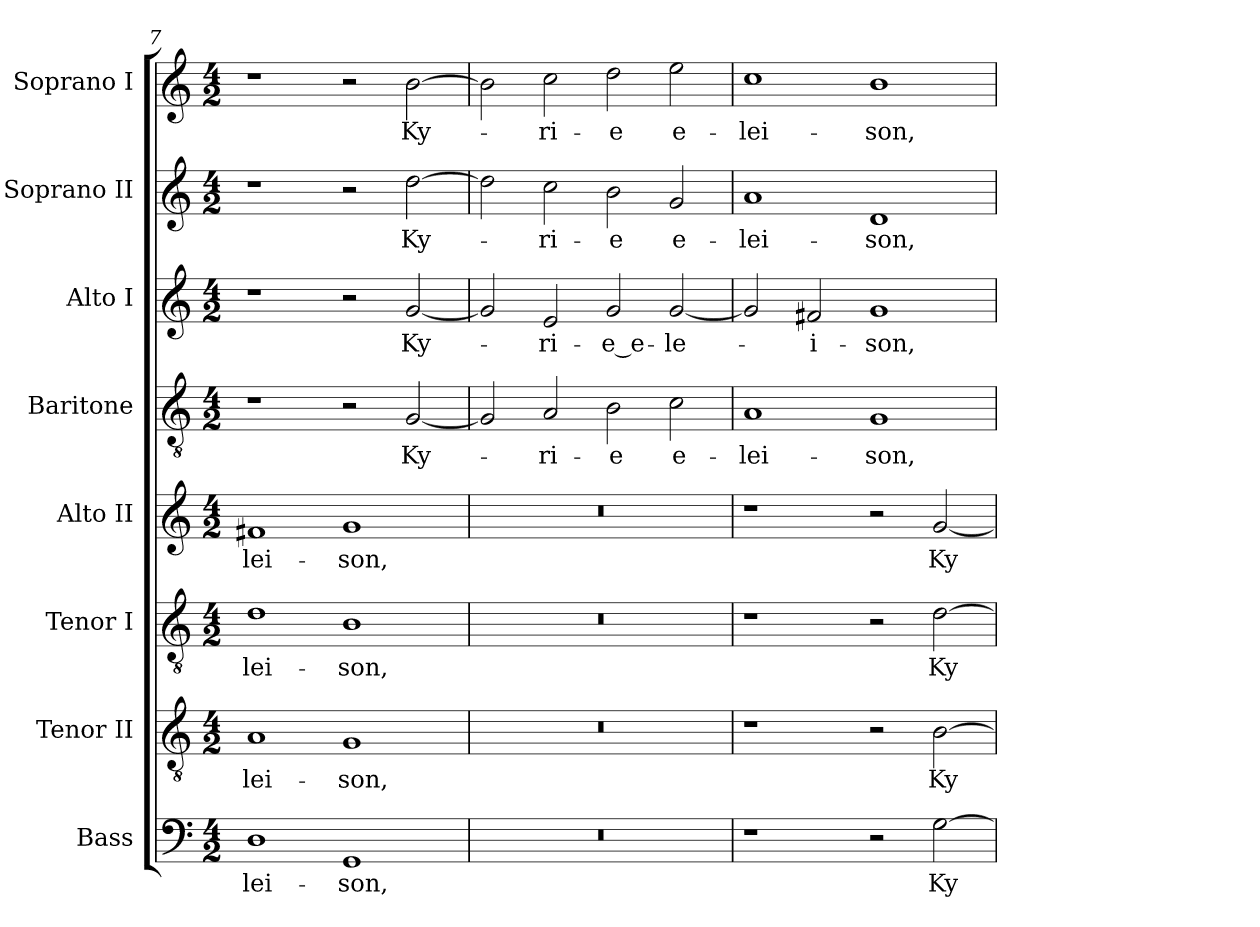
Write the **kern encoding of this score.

**kern	**text	**kern	**text	**kern	**text	**kern	**text	**kern	**text	**kern	**text	**kern	**text	**kern	**text
*part8	*part8	*part7	*part7	*part6	*part6	*part5	*part5	*part4	*part4	*part3	*part3	*part2	*part2	*part1	*part1
*staff8	*staff8	*staff7	*staff7	*staff6	*staff6	*staff5	*staff5	*staff4	*staff4	*staff3	*staff3	*staff2	*staff2	*staff1	*staff1
*I"Bass	*	*I"Tenor II	*	*I"Tenor I	*	*I"Alto II	*	*I"Baritone	*	*I"Alto I	*	*I"Soprano II	*	*I"Soprano I	*
*clefF4	*	*clefGv2	*	*clefGv2	*	*clefG2	*	*clefGv2	*	*clefG2	*	*clefG2	*	*clefG2	*
*ITrd7c12	*	*ITrd7c12	*	*ITrd7c12	*	*	*	*ITrd7c12	*	*	*	*	*	*	*
*k[]	*	*k[]	*	*k[]	*	*k[]	*	*k[]	*	*k[]	*	*k[]	*	*k[]	*
*C:	*	*C:	*	*C:	*	*C:	*	*C:	*	*C:	*	*C:	*	*C:	*
*M4/2	*	*M4/2	*	*M4/2	*	*M4/2	*	*M4/2	*	*M4/2	*	*M4/2	*	*M4/2	*
=7	=7	=7	=7	=7	=7	=7	=7	=7	=7	=7	=7	=7	=7	=7	=7
!	!LO:LY:b:color=#000000	!	!	!	!	!	!	!	!	!	!	!	!	!	!
!	!	!	!LO:LY:b:color=#000000	!	!	!	!	!	!	!	!	!	!	!	!
!	!	!	!	!	!LO:LY:b:color=#000000	!	!	!	!	!	!	!	!	!	!
!	!	!	!	!	!	!	!LO:LY:b:color=#000000	!	!	!	!	!	!	!	!
1DDi	-lei-	1AAi	-lei-	1Di	-lei-	1f#Xi	-lei-	1r	.	1r	.	1r	.	1r	.
!	!LO:LY:b:color=#000000	!	!	!	!	!	!	!	!	!	!	!	!	!	!
!	!	!	!LO:LY:b:color=#000000	!	!	!	!	!	!	!	!	!	!	!	!
!	!	!	!	!	!LO:LY:b:color=#000000	!	!	!	!	!	!	!	!	!	!
!	!	!	!	!	!	!	!LO:LY:b:color=#000000	!	!	!	!	!	!	!	!
1GGGi	-son,	1GGi	-son,	1BBi	-son,	1gi	-son,	2r	.	2r	.	2r	.	2r	.
!	!	!	!	!	!	!	!	!	!LO:LY:b:color=#000000	!	!	!	!	!	!
!	!	!	!	!	!	!	!	!	!	!	!LO:LY:b:color=#000000	!	!	!	!
!	!	!	!	!	!	!	!	!	!	!	!	!	!LO:LY:b:color=#000000	!	!
!	!	!	!	!	!	!	!	!	!	!	!	!	!	!	!LO:LY:b:color=#000000
.	.	.	.	.	.	.	.	[<2GGi/	Ky-	[<2gi/	Ky-	[>2ddi\	Ky-	[>2bi\	Ky-
=8	=8	=8	=8	=8	=8	=8	=8	=8	=8	=8	=8	=8	=8	=8	=8
!LO:N:vis=1	!	!LO:N:vis=1	!	!LO:N:vis=1	!	!LO:N:vis=1	!	!	!	!	!	!	!	!	!
0r	.	0r	.	0r	.	0r	.	2GGi/]	.	2gi/]	.	2ddi\]	.	2bi\]	.
!	!	!	!	!	!	!	!	!	!LO:LY:b:color=#000000	!	!	!	!	!	!
!	!	!	!	!	!	!	!	!	!	!	!LO:LY:b:color=#000000	!	!	!	!
!	!	!	!	!	!	!	!	!	!	!	!	!	!LO:LY:b:color=#000000	!	!
!	!	!	!	!	!	!	!	!	!	!	!	!	!	!	!LO:LY:b:color=#000000
.	.	.	.	.	.	.	.	2AAi/	-ri-	2ei/	-ri-	2cci\	-ri-	2cci\	-ri-
!	!	!	!	!	!	!	!	!	!LO:LY:b:color=#000000	!	!	!	!	!	!
!	!	!	!	!	!	!	!	!	!	!	!LO:LY:b:color=#000000	!	!	!	!
!	!	!	!	!	!	!	!	!	!	!	!	!	!LO:LY:b:color=#000000	!	!
!	!	!	!	!	!	!	!	!	!	!	!	!	!	!	!LO:LY:b:color=#000000
.	.	.	.	.	.	.	.	2BBi\	-e	2gi/	-e_e-	2bi\	-e	2ddi\	-e
!	!	!	!	!	!	!	!	!	!LO:LY:b:color=#000000	!	!	!	!	!	!
!	!	!	!	!	!	!	!	!	!	!	!LO:LY:b:color=#000000	!	!	!	!
!	!	!	!	!	!	!	!	!	!	!	!	!	!LO:LY:b:color=#000000	!	!
!	!	!	!	!	!	!	!	!	!	!	!	!	!	!	!LO:LY:b:color=#000000
.	.	.	.	.	.	.	.	2Ci\	e-	[<2gi/	-le-	2gi/	e-	2eei\	e-
=9	=9	=9	=9	=9	=9	=9	=9	=9	=9	=9	=9	=9	=9	=9	=9
!	!	!	!	!	!	!	!	!	!LO:LY:b:color=#000000	!	!	!	!	!	!
!	!	!	!	!	!	!	!	!	!	!	!	!	!LO:LY:b:color=#000000	!	!
!	!	!	!	!	!	!	!	!	!	!	!	!	!	!	!LO:LY:b:color=#000000
1r	.	1r	.	1r	.	1r	.	1AAi	-lei-	2gi/]	.	1ai	-lei-	1cci	-lei-
!	!	!	!	!	!	!	!	!	!	!	!LO:LY:b:color=#000000	!	!	!	!
.	.	.	.	.	.	.	.	.	.	2f#Xi/	-i-	.	.	.	.
!	!	!	!	!	!	!	!	!	!LO:LY:b:color=#000000	!	!	!	!	!	!
!	!	!	!	!	!	!	!	!	!	!	!LO:LY:b:color=#000000	!	!	!	!
!	!	!	!	!	!	!	!	!	!	!	!	!	!LO:LY:b:color=#000000	!	!
!	!	!	!	!	!	!	!	!	!	!	!	!	!	!	!LO:LY:b:color=#000000
2r	.	2r	.	2r	.	2r	.	1GGi	-son,	1gi	-son,	1di	-son,	1bi	-son,
!	!LO:LY:b:color=#000000	!	!	!	!	!	!	!	!	!	!	!	!	!	!
!	!	!	!LO:LY:b:color=#000000	!	!	!	!	!	!	!	!	!	!	!	!
!	!	!	!	!	!LO:LY:b:color=#000000	!	!	!	!	!	!	!	!	!	!
!	!	!	!	!	!	!	!LO:LY:b:color=#000000	!	!	!	!	!	!	!	!
[>2GGi\	Ky-	[>2BBi\	Ky-	[>2Di\	Ky-	[<2gi/	Ky-	.	.	.	.	.	.	.	.
=	=	=	=	=	=	=	=	=	=	=	=	=	=	=	=
*-	*-	*-	*-	*-	*-	*-	*-	*-	*-	*-	*-	*-	*-	*-	*-
